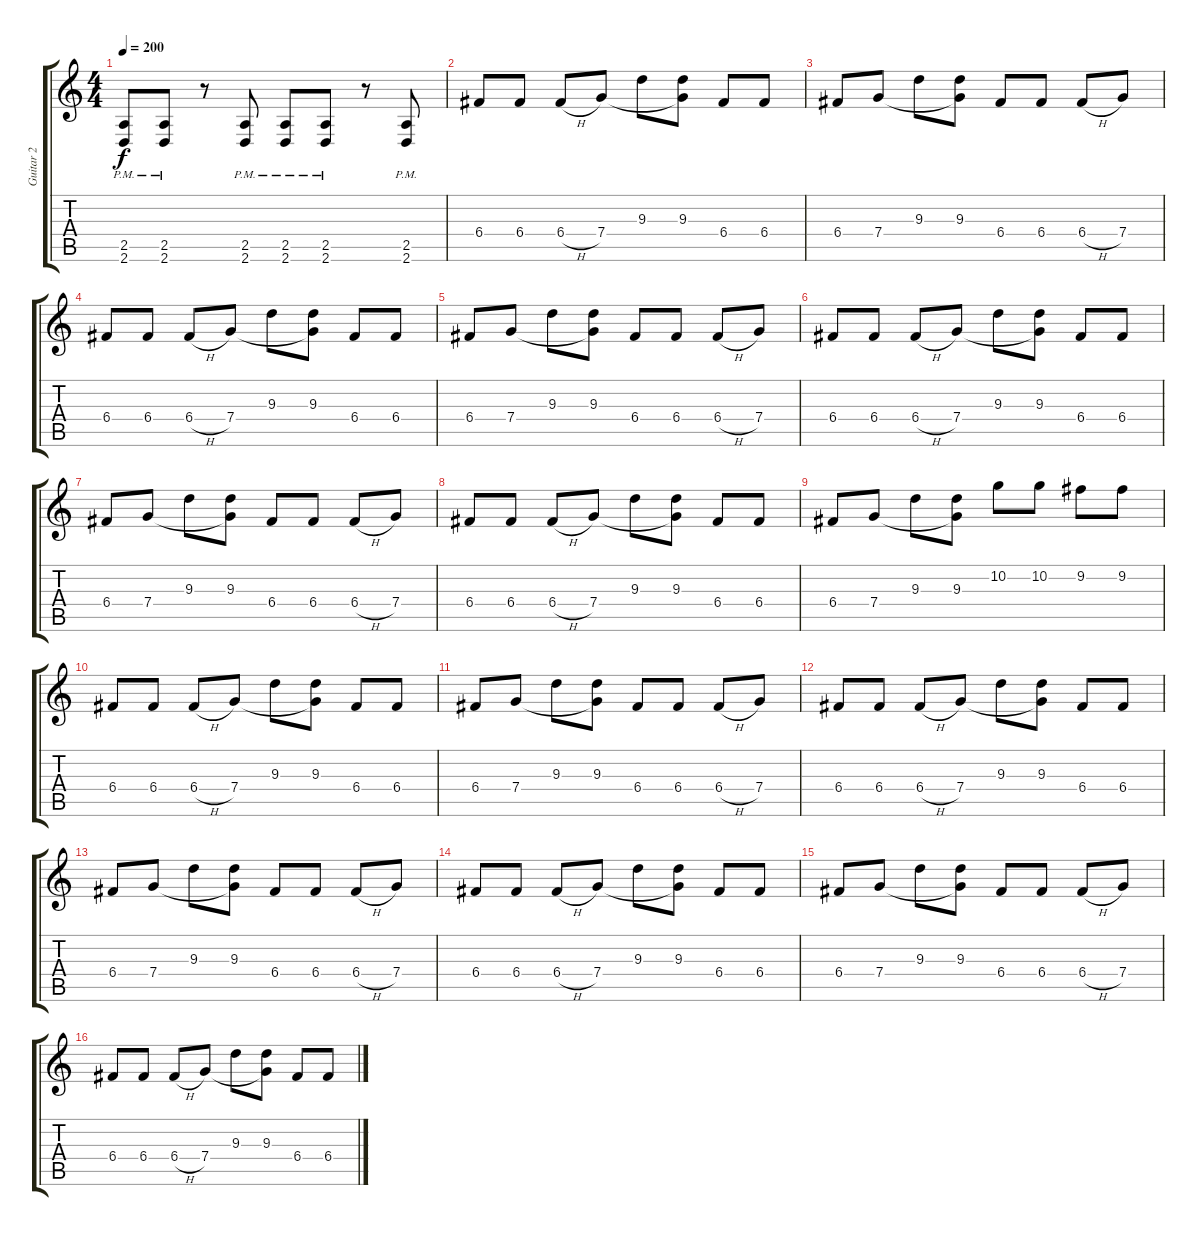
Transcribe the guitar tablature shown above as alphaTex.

\track ("Guitar 2" "Guitar 2") {instrument distortionguitar}
\staff {score tabs}
\tuning (D4 A3 F3 C3 G2 C2) {hide}
\ts (4 4)
\tempo 200
\clef g2
\ks c
(2.5{pm} 2.6{pm}).8{dy f} (2.5{pm} 2.6{pm}).8 r.8 (2.5{pm} 2.6{pm}).8 (2.5{pm} 2.6{pm}).8 (2.5{pm} 2.6{pm}).8 r.8 (2.5{pm} 2.6{pm}).8 |
6.4.8 6.4.8 6.4{h}.8 7.4.8 9.3.8 (9.3 7.4{t}).8 6.4.8 6.4.8 |
6.4.8 7.4.8 9.3.8 (9.3 7.4{t}).8 6.4.8 6.4.8 6.4{h}.8 7.4.8 |
6.4.8 6.4.8 6.4{h}.8 7.4.8 9.3.8 (9.3 7.4{t}).8 6.4.8 6.4.8 |
6.4.8 7.4.8 9.3.8 (9.3 7.4{t}).8 6.4.8 6.4.8 6.4{h}.8 7.4.8 |
6.4.8 6.4.8 6.4{h}.8 7.4.8 9.3.8 (9.3 7.4{t}).8 6.4.8 6.4.8 |
6.4.8 7.4.8 9.3.8 (9.3 7.4{t}).8 6.4.8 6.4.8 6.4{h}.8 7.4.8 |
6.4.8 6.4.8 6.4{h}.8 7.4.8 9.3.8 (9.3 7.4{t}).8 6.4.8 6.4.8 |
6.4.8 7.4.8 9.3.8 (9.3 7.4{t}).8 10.2.8 10.2.8 9.2.8 9.2.8 |
6.4.8 6.4.8 6.4{h}.8 7.4.8 9.3.8 (9.3 7.4{t}).8 6.4.8 6.4.8 |
6.4.8 7.4.8 9.3.8 (9.3 7.4{t}).8 6.4.8 6.4.8 6.4{h}.8 7.4.8 |
6.4.8 6.4.8 6.4{h}.8 7.4.8 9.3.8 (9.3 7.4{t}).8 6.4.8 6.4.8 |
6.4.8 7.4.8 9.3.8 (9.3 7.4{t}).8 6.4.8 6.4.8 6.4{h}.8 7.4.8 |
6.4.8 6.4.8 6.4{h}.8 7.4.8 9.3.8 (9.3 7.4{t}).8 6.4.8 6.4.8 |
6.4.8 7.4.8 9.3.8 (9.3 7.4{t}).8 6.4.8 6.4.8 6.4{h}.8 7.4.8 |
6.4.8 6.4.8 6.4{h}.8 7.4.8 9.3.8 (9.3 7.4{t}).8 6.4.8 6.4.8
